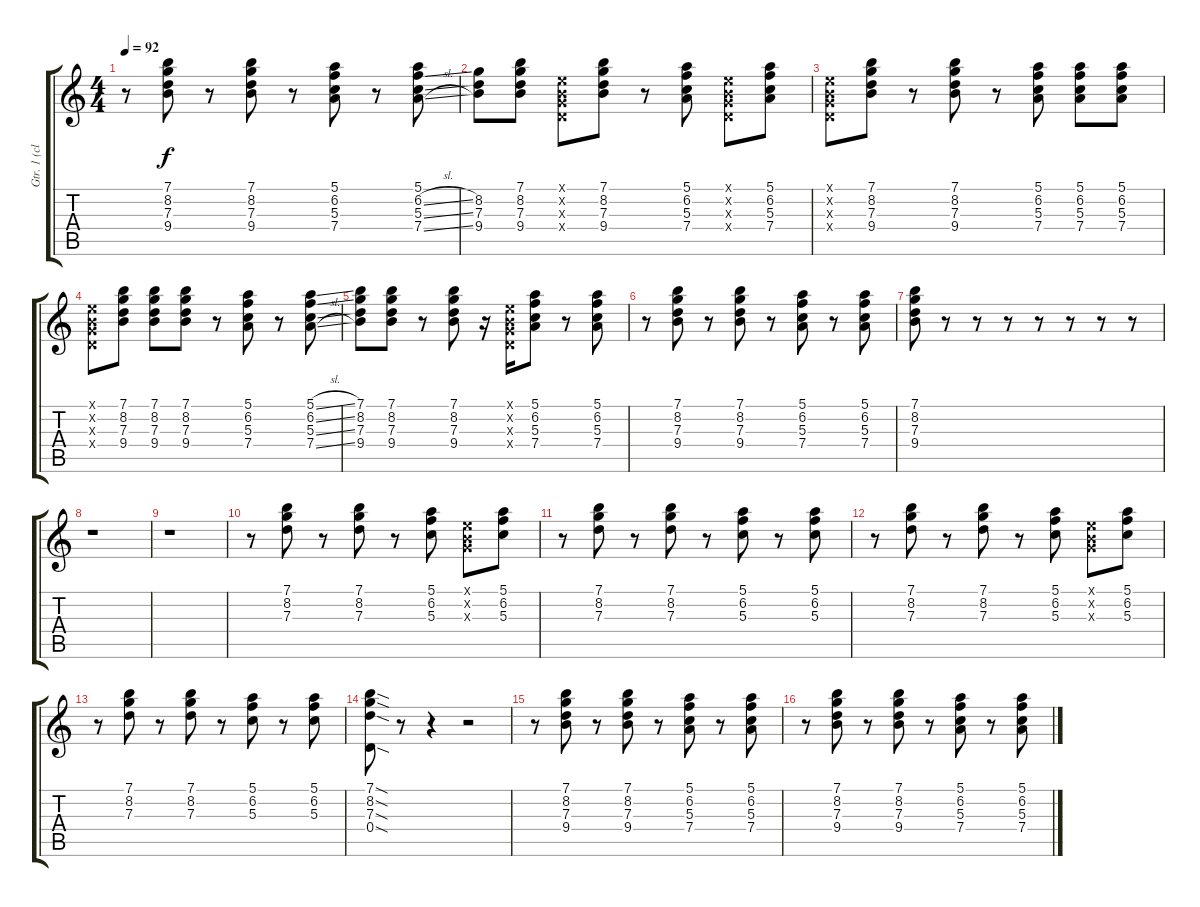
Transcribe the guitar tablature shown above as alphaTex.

\track ("Gtr. 1 (clean)" "Gtr. 1 (cl") {instrument electricguitarclean}
\staff {score tabs}
\tuning (E4 B3 G3 D3 A2 E2) {hide}
\ts (4 4)
\tempo 92
\clef g2
\ks c
r.8{dy f} (7.1 8.2 7.3 9.4).8 r.8 (7.1 8.2 7.3 9.4).8 r.8 (5.1 6.2 5.3 7.4).8 r.8 (5.1 6.2{sl} 5.3{sl} 7.4{sl}).8 |
(8.2 7.3 9.4).8 (7.1 8.2 7.3 9.4).8 (0.1{x} 0.2{x} 0.3{x} 0.4{x}).8 (7.1 8.2 7.3 9.4).8 r.8 (5.1 6.2 5.3 7.4).8 (0.1{x} 0.2{x} 0.3{x} 0.4{x}).8 (5.1 6.2 5.3 7.4).8 |
(0.1{x} 0.2{x} 0.3{x} 0.4{x}).8 (7.1 8.2 7.3 9.4).8 r.8 (7.1 8.2 7.3 9.4).8 r.8 (5.1 6.2 5.3 7.4).8 (5.1 6.2 5.3 7.4).8 (5.1 6.2 5.3 7.4).8 |
(0.1{x} 0.2{x} 0.3{x} 0.4{x}).8 (7.1 8.2 7.3 9.4).8 (7.1 8.2 7.3 9.4).8 (7.1 8.2 7.3 9.4).8 r.8 (5.1 6.2 5.3 7.4).8 r.8 (5.1{sl} 6.2{sl} 5.3{sl} 7.4{sl}).8 |
(7.1 8.2 7.3 9.4).8 (7.1 8.2 7.3 9.4).8 r.8 (7.1 8.2 7.3 9.4).8 r.16 (0.1{x} 0.2{x} 0.3{x} 0.4{x}).16 (5.1 6.2 5.3 7.4).8 r.8 (5.1 6.2 5.3 7.4).8 |
r.8 (7.1 8.2 7.3 9.4).8 r.8 (7.1 8.2 7.3 9.4).8 r.8 (5.1 6.2 5.3 7.4).8 r.8 (5.1 6.2 5.3 7.4).8 |
(7.1 8.2 7.3 9.4).8 r.8 r.8 r.8 r.8 r.8 r.8 r.8 |
r.1 |
r.1 |
r.8 (7.1 8.2 7.3).8 r.8 (7.1 8.2 7.3).8 r.8 (5.1 6.2 5.3).8 (0.1{x} 0.2{x} 0.3{x}).8 (5.1 6.2 5.3).8 |
r.8 (7.1 8.2 7.3).8 r.8 (7.1 8.2 7.3).8 r.8 (5.1 6.2 5.3).8 r.8 (5.1 6.2 5.3).8 |
r.8 (7.1 8.2 7.3).8 r.8 (7.1 8.2 7.3).8 r.8 (5.1 6.2 5.3).8 (0.1{x} 0.2{x} 0.3{x}).8 (5.1 6.2 5.3).8 |
r.8 (7.1 8.2 7.3).8 r.8 (7.1 8.2 7.3).8 r.8 (5.1 6.2 5.3).8 r.8 (5.1 6.2 5.3).8 |
(7.1{sod} 8.2{sod} 7.3{sod} 0.4{sod}).8 r.8 r.4 r.2 |
r.8 (7.1 8.2 7.3 9.4).8 r.8 (7.1 8.2 7.3 9.4).8 r.8 (5.1 6.2 5.3 7.4).8 r.8 (5.1 6.2 5.3 7.4).8 |
r.8 (7.1 8.2 7.3 9.4).8 r.8 (7.1 8.2 7.3 9.4).8 r.8 (5.1 6.2 5.3 7.4).8 r.8 (5.1 6.2 5.3 7.4).8
